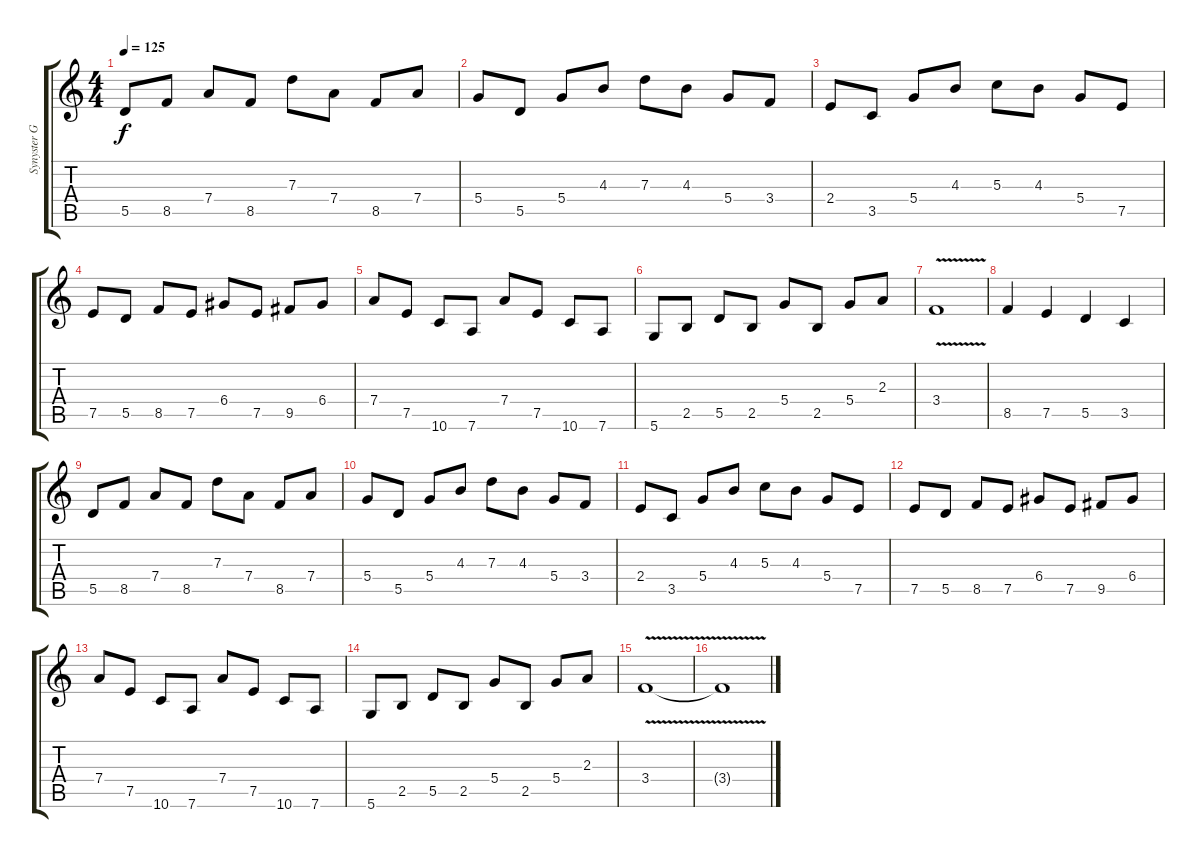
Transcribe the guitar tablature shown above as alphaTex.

\track ("Synyster Gates Duet" "Synyster G") {instrument distortionguitar}
\staff {score tabs}
\tuning (E4 B3 G3 D3 A2 D2) {hide}
\ts (4 4)
\tempo 125
\clef g2
\ks c
5.5.8{dy f} 8.5.8 7.4.8 8.5.8 7.3.8 7.4.8 8.5.8 7.4.8 |
5.4.8 5.5.8 5.4.8 4.3.8 7.3.8 4.3.8 5.4.8 3.4.8 |
2.4.8 3.5.8 5.4.8 4.3.8 5.3.8 4.3.8 5.4.8 7.5.8 |
7.5.8 5.5.8 8.5.8 7.5.8 6.4.8 7.5.8 9.5.8 6.4.8 |
7.4.8 7.5.8 10.6.8 7.6.8 7.4.8 7.5.8 10.6.8 7.6.8 |
5.6.8 2.5.8 5.5.8 2.5.8 5.4.8 2.5.8 5.4.8 2.3.8 |
3.4{v}.1 |
8.5.4 7.5.4 5.5.4 3.5.4 |
5.5.8 8.5.8 7.4.8 8.5.8 7.3.8 7.4.8 8.5.8 7.4.8 |
5.4.8 5.5.8 5.4.8 4.3.8 7.3.8 4.3.8 5.4.8 3.4.8 |
2.4.8 3.5.8 5.4.8 4.3.8 5.3.8 4.3.8 5.4.8 7.5.8 |
7.5.8 5.5.8 8.5.8 7.5.8 6.4.8 7.5.8 9.5.8 6.4.8 |
7.4.8 7.5.8 10.6.8 7.6.8 7.4.8 7.5.8 10.6.8 7.6.8 |
5.6.8 2.5.8 5.5.8 2.5.8 5.4.8 2.5.8 5.4.8 2.3.8 |
3.4{v}.1 |
3.4{t}.1
